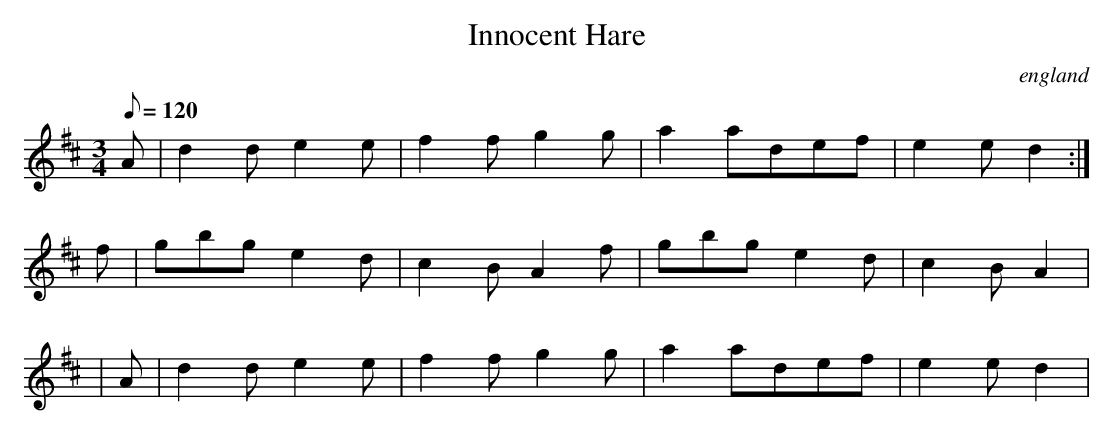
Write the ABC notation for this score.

X:1
T:Innocent Hare
O:england
M:3/4
L:1/8
Q:120
K:D
A | d2 d e2 e | f2 f g2 g | a2 adef | e2 e d2 :|
f | gbg e2 d | c2 B A2  f | gbg e2 d | c2 B A2 |
| A | d2 d e2 e | f2 f g2 g | a2 adef | e2 e d2 |
